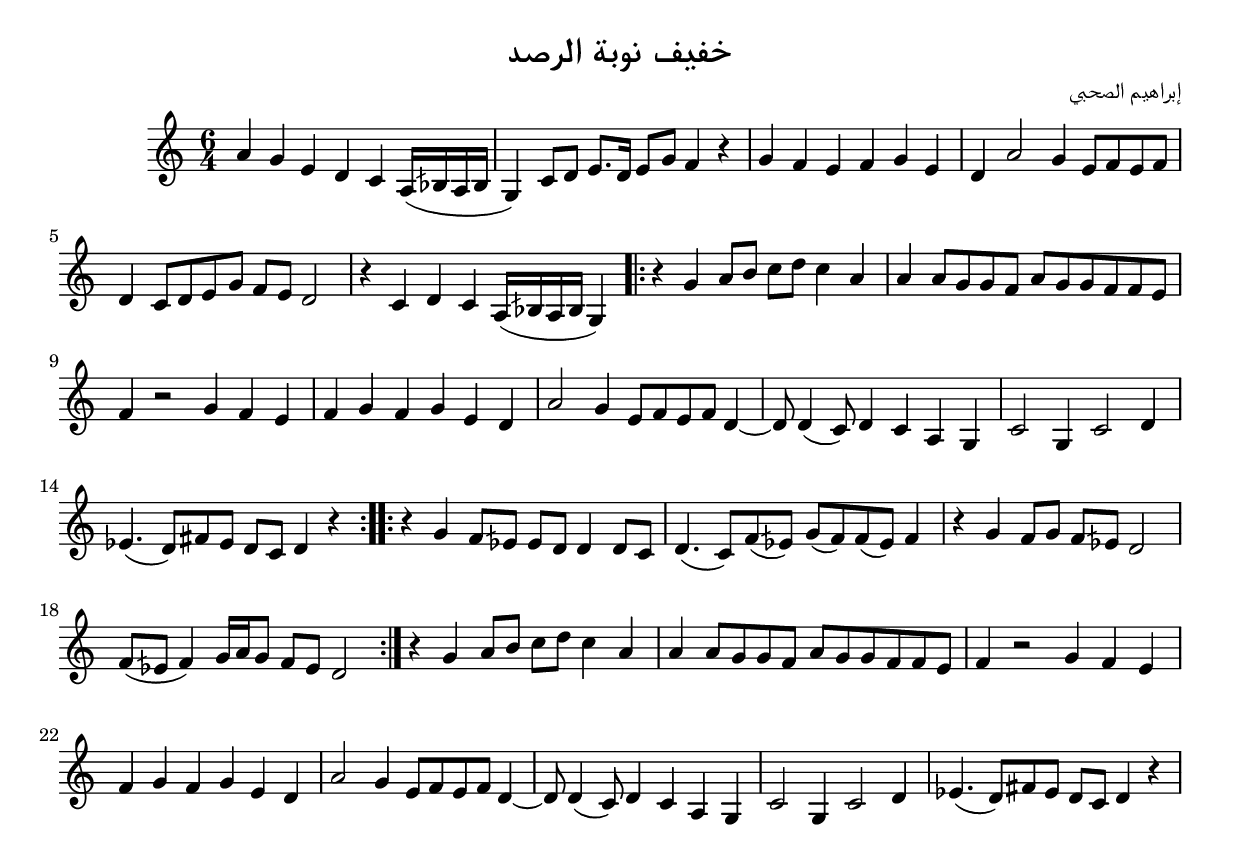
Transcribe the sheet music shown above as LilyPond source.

\language "italiano"
\include "arabic.ly"
\header {
  title = "خفيف نوبة الرصد"
  composer = "إبراهيم الصحبي"
}
refrain = \relative do'
{
  r sol' la8 si do re do4 la |
  la la8 sol sol fa la sol sol fa fa mi |
  fa4 r2 sol4 fa mi |
  fa sol fa sol mi re |
  la'2 sol4 mi8 fa mi fa re4~ |
  re8 re4 (do8) re4 do la sol |
  do2 sol4 do2 re4 |
  mib4. (re8) fad mib re do re4 r4 |
}
nota = \relative do'' {
  \time 6/4
  la sol mi re do la16 (sisb la sisb |
  sol4) do8 re mi8. re16 mi8 sol fa4 r |
  sol4 fa mi fa sol mi |
  re la'2 sol4 mi8 fa mi fa |
  re4 do8 re mi sol fa mi re2 |
  r4 do re do la16 (sisb la sisb sol4) |
  \repeat volta 5 \refrain
  \repeat volta 2
  {
    r sol' fa8 misb misb re re4 re8 do |
    re4. (do8) fa (misb) sol (fa) fa (misb) fa4 |
    r4 sol4 fa8 sol fa misb re2 |
    fa8 (misb fa4) sol16 la sol8 fa misb re2 |
  }
  \refrain
}
\book
{
  \score
   {
      \new Staff \with {midiInstrument = #"violin"} \nota
      \layout { }
    }
  \score
  {
    \new StaffGroup
    <<
      \new Staff \new DrumStaff \drummode
      {
        \time 6/4
        \repeat unfold 26 {bd4 r sn sn sn r}
      }
      \new Staff \with {midiInstrument = #"violin"} \nota
    >>
    \midi {
    \tempo 4 = 100
    }
  }
}